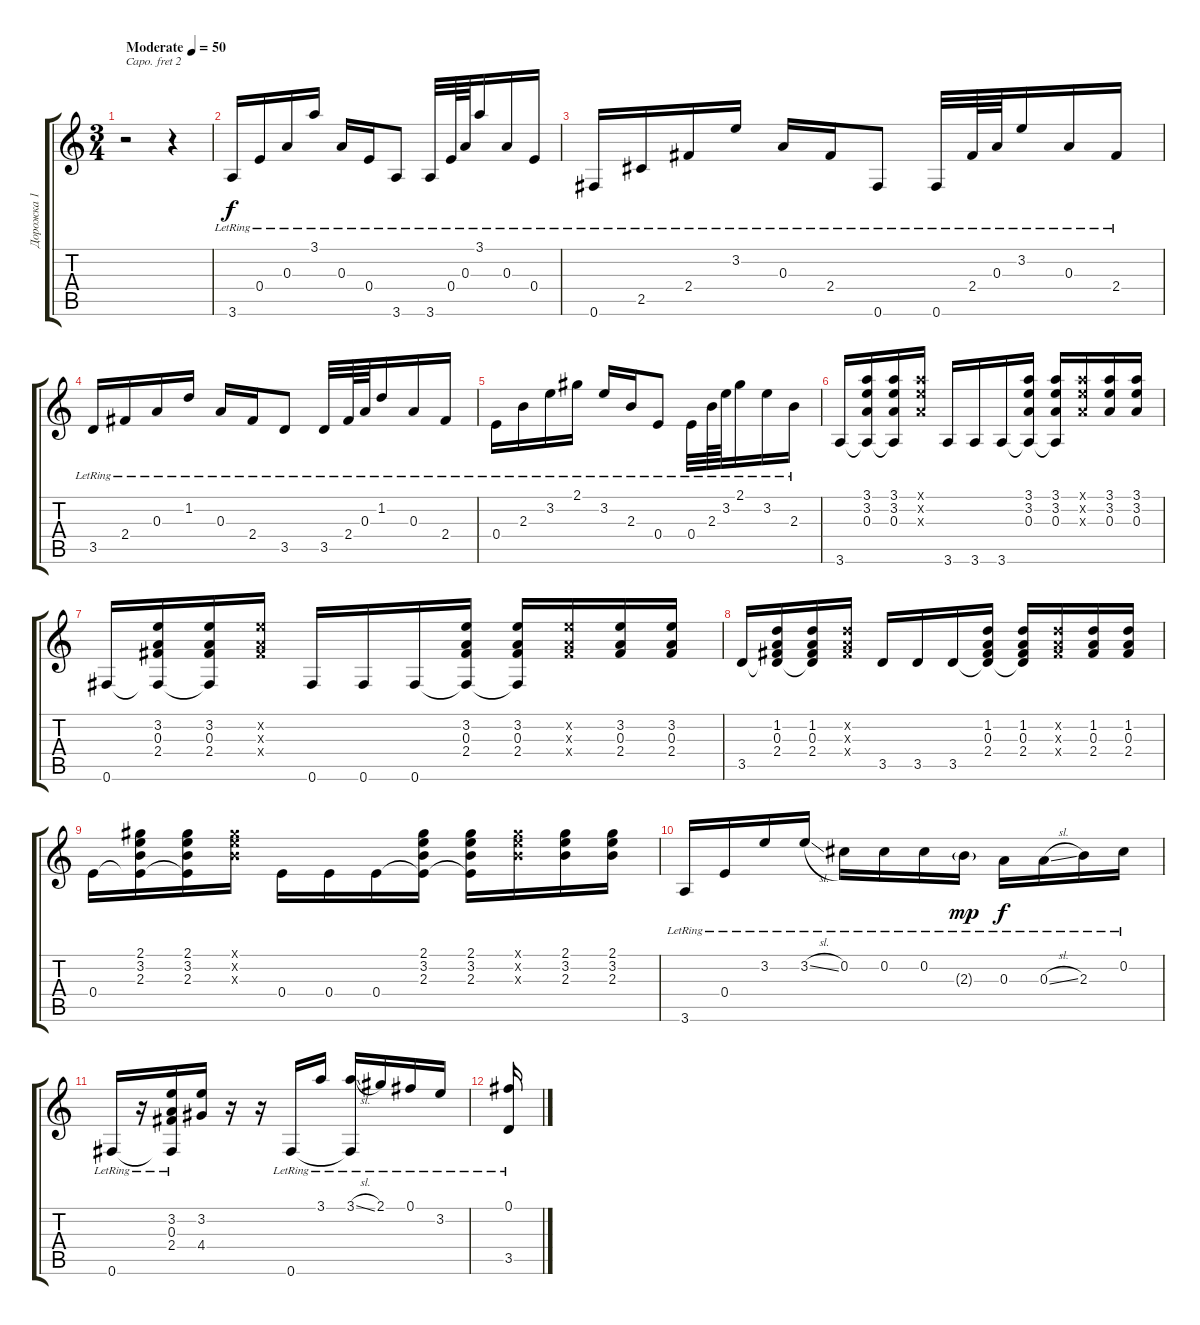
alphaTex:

\track ("Дорожка 1" "Дорожка 1") {instrument acousticguitarsteel}
\staff {score tabs}
\capo 2
\tuning (E4 B3 G3 D3 A2 E2) {hide}
\ts (3 4)
\tempo (50 "Moderate")
\clef g2
\ks c
r.2{dy f instrument acousticguitarsteel} r.4 |
3.6{lr}.16 0.4{lr}.16 0.3{lr}.16 3.1{lr}.16 0.3{lr}.16 0.4{lr}.16 3.6{lr}.8 3.6{lr}.32 0.4{lr}.64 0.3{lr}.64 3.1{lr}.16 0.3{lr}.16 0.4{lr}.16 |
0.6{lr}.16 2.5{lr}.16 2.4{lr}.16 3.2{lr}.16 0.3{lr}.16 2.4{lr}.16 0.6{lr}.8 0.6{lr}.32 2.4{lr}.64 0.3{lr}.64 3.2{lr}.16 0.3{lr}.16 2.4{lr}.16 |
3.5{lr}.16 2.4{lr}.16 0.3{lr}.16 1.2{lr}.16 0.3{lr}.16 2.4{lr}.16 3.5{lr}.8 3.5{lr}.32 2.4{lr}.64 0.3{lr}.64 1.2{lr}.16 0.3{lr}.16 2.4{lr}.16 |
0.4{lr}.16 2.3{lr}.16 3.2{lr}.16 2.1{lr}.16 3.2{lr}.16 2.3{lr}.16 0.4{lr}.8 0.4{lr}.32 2.3{lr}.64 3.2{lr}.64 2.1{lr}.16 3.2{lr}.16 2.3{lr}.16 |
3.6.16 (3.1 3.2 0.3 3.6{t}).16 (3.1 3.2 0.3 3.6{t}).16 (3.1{x} 3.2{x} 0.3{x}).16 3.6.16 3.6.16 3.6.16 (3.1 3.2 0.3 3.6{t}).16 (3.1 3.2 0.3 3.6{t}).16 (3.1{x} 3.2{x} 0.3{x}).16 (3.1 3.2 0.3).16 (3.1 3.2 0.3).16 |
0.6.16 (3.2 0.3 2.4 0.6{t}).16 (3.2 0.3 2.4 0.6{t}).16 (3.2{x} 0.3{x} 2.4{x}).16 0.6.16 0.6.16 0.6.16 (3.2 0.3 2.4 0.6{t}).16 (3.2 0.3 2.4 0.6{t}).16 (3.2{x} 0.3{x} 2.4{x}).16 (3.2 0.3 2.4).16 (3.2 0.3 2.4).16 |
3.5.16 (1.2 0.3 2.4 3.5{t}).16 (1.2 0.3 2.4 3.5{t}).16 (1.2{x} 0.3{x} 2.4{x}).16 3.5.16 3.5.16 3.5.16 (1.2 0.3 2.4 3.5{t}).16 (1.2 0.3 2.4 3.5{t}).16 (1.2{x} 0.3{x} 2.4{x}).16 (1.2 0.3 2.4).16 (1.2 0.3 2.4).16 |
0.4.16 (2.1 3.2 2.3 0.4{t}).16 (2.1 3.2 2.3 0.4{t}).16 (2.1{x} 3.2{x} 2.3{x}).16 0.4.16 0.4.16 0.4.16 (2.1 3.2 2.3 0.4{t}).16 (2.1 3.2 2.3 0.4{t}).16 (2.1{x} 3.2{x} 2.3{x}).16 (2.1 3.2 2.3).16 (2.1 3.2 2.3).16 |
3.6{lr}.16 0.4{lr}.16 3.2{lr}.16 3.2{sl lr}.16 0.2{lr}.16 0.2{lr}.16 0.2{lr}.16 2.3{g lr}.16{dy mp} 0.3{lr}.16{dy f} 0.3{sl lr}.16 2.3{lr}.16 0.2{lr}.16 |
0.6{lr}.16 r.16 (3.2{lr} 0.3{lr} 2.4{lr} 0.6{t}).16 (3.2 4.4).16 r.16 r.16 0.6{lr}.16 3.1{lr}.16 (3.1{sl lr} 0.6{t}).16 2.1{lr}.16 0.1{lr}.16 3.2{lr}.16 |
(0.1{lr} 3.5).16
